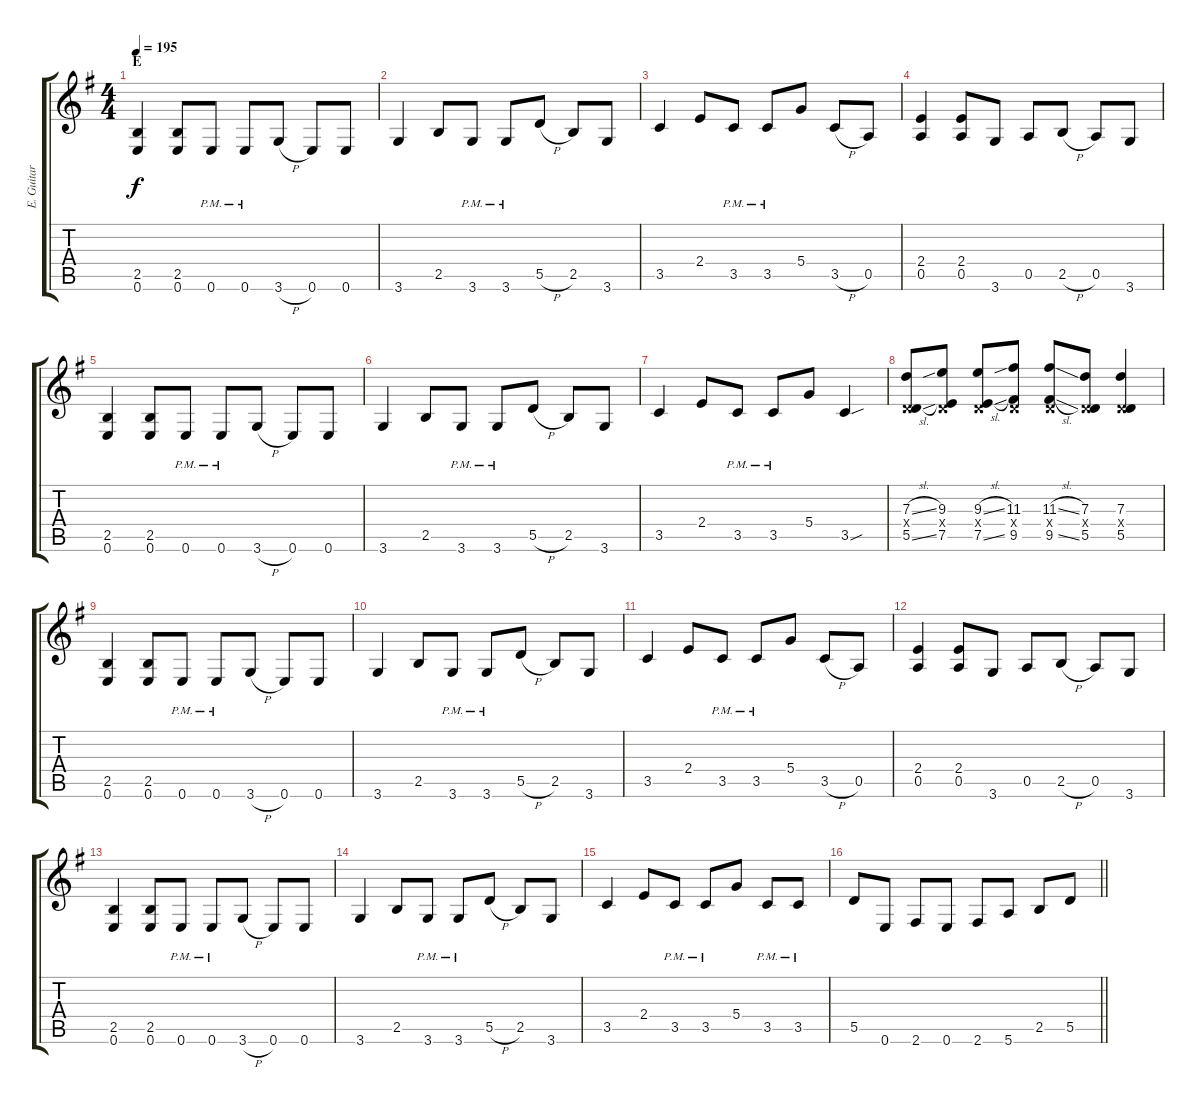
\track ("E. Guitar I" "E. Guitar ") {instrument overdrivenguitar}
\staff {score tabs}
\tuning (E4 B3 G3 D3 A2 E2) {hide}
\ts (4 4)
\section ("" "E")
\tempo 195
\clef g2
\ks g
(2.5 0.6).4{dy f} (2.5 0.6).8 0.6{pm}.8 0.6{pm}.8 3.6{h}.8 0.6.8 0.6.8 |
3.6.4 2.5.8 3.6{pm}.8 3.6{pm}.8 5.5{h}.8 2.5.8 3.6.8 |
3.5.4 2.4.8 3.5{pm}.8 3.5{pm}.8 5.4.8 3.5{h}.8 0.5.8 |
(2.4 0.5).4 (2.4 0.5).8 3.6.8 0.5.8 2.5{h}.8 0.5.8 3.6.8 |
(2.5 0.6).4 (2.5 0.6).8 0.6{pm}.8 0.6{pm}.8 3.6{h}.8 0.6.8 0.6.8 |
3.6.4 2.5.8 3.6{pm}.8 3.6{pm}.8 5.5{h}.8 2.5.8 3.6.8 |
3.5.4 2.4.8 3.5{pm}.8 3.5{pm}.8 5.4.8 3.5{sou}.4 |
(7.3{sl} 0.4{x} 5.5{sl}).8 (9.3 0.4{x} 7.5).8 (9.3{sl} 0.4{x} 7.5{sl}).8 (11.3 0.4{x} 9.5).8 (11.3{sl} 0.4{x} 9.5{sl}).8 (7.3 0.4{x} 5.5).8 (7.3 0.4{x} 5.5).4 |
(2.5 0.6).4 (2.5 0.6).8 0.6{pm}.8 0.6{pm}.8 3.6{h}.8 0.6.8 0.6.8 |
3.6.4 2.5.8 3.6{pm}.8 3.6{pm}.8 5.5{h}.8 2.5.8 3.6.8 |
3.5.4 2.4.8 3.5{pm}.8 3.5{pm}.8 5.4.8 3.5{h}.8 0.5.8 |
(2.4 0.5).4 (2.4 0.5).8 3.6.8 0.5.8 2.5{h}.8 0.5.8 3.6.8 |
(2.5 0.6).4 (2.5 0.6).8 0.6{pm}.8 0.6{pm}.8 3.6{h}.8 0.6.8 0.6.8 |
3.6.4 2.5.8 3.6{pm}.8 3.6{pm}.8 5.5{h}.8 2.5.8 3.6.8 |
3.5.4 2.4.8 3.5{pm}.8 3.5{pm}.8 5.4.8 3.5{pm}.8 3.5{pm}.8 |
\barLineRight lightlight
5.5.8 0.6.8 2.6.8 0.6.8 2.6.8 5.6.8 2.5.8 5.5.8
